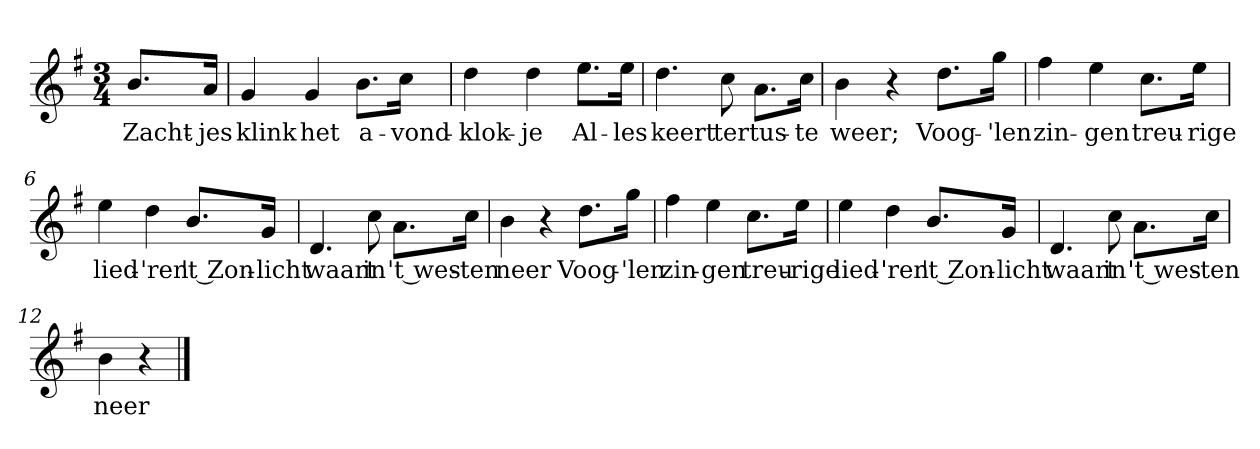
**kern	**text
*part1	*part1
*staff1	*staff1
*clefG2	*
*k[f#]	*
*G:	*
*M3/4	*
*MM120	*
=	=
8.b/L	Zacht-
16a/Jk	-jes
=1	=1
4g	klink
4g	het
8.b\L	a-
16cc\Jk	-vond-
=2	=2
4dd	-klok-
4dd	-je
8.ee\L	Al-
16ee\Jk	-les
=3	=3
4.dd	keert
8cc	ter
8.a\L	tus-
16cc\Jk	-te
=4	=4
4b	weer;
4r	.
8.dd\L	Voog-
16gg\Jk	-'len
=5	=5
4ff#	zin-
4ee	-gen
8.cc\L	treu-
16ee\Jk	-rige
=6	=6
4ee	lied-
4dd	-'ren
8.b/L	't Zon-
16g/Jk	-licht
=7	=7
4.d	waart
8cc	in
8.a\L	't wes-
16cc\Jk	-ten
=8	=8
4b	neer
4r	.
8.dd\L	Voog-
16gg\Jk	-'len
=9	=9
4ff#	zin-
4ee	-gen
8.cc\L	treu-
16ee\Jk	-rige
=10	=10
4ee	lied-
4dd	-'ren
8.b/L	't Zon-
16g/Jk	-licht
=11	=11
4.d	waart
8cc	in
8.a\L	't wes-
16cc\Jk	-ten
=12	=12
4b	neer
4r	.
==	==
*-	*-
